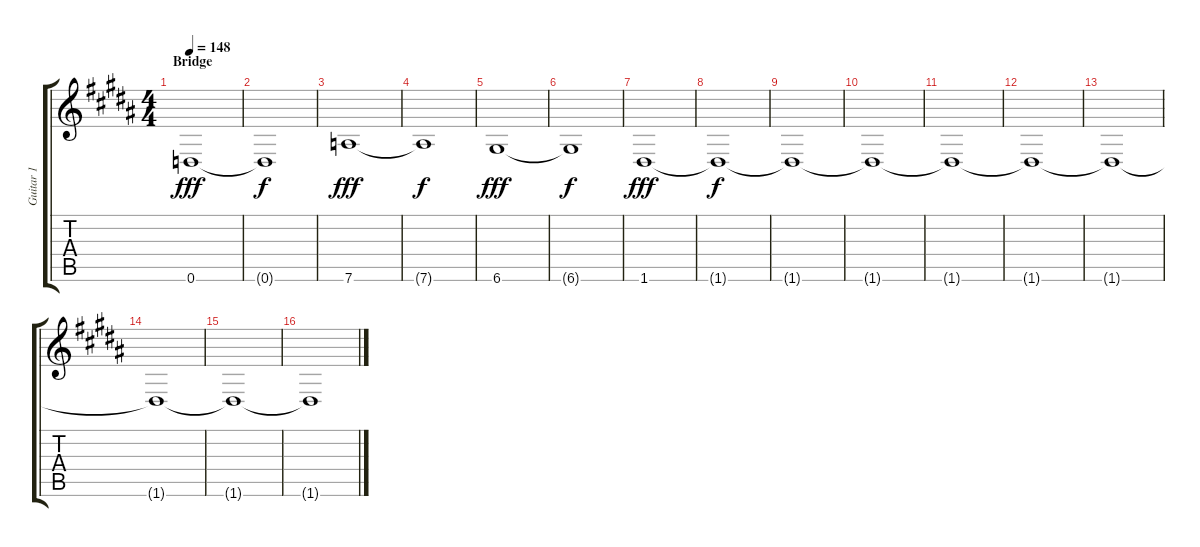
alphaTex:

\track ("Guitar 1" "Guitar 1") {instrument distortionguitar}
\staff {score tabs}
\tuning (E4 B3 G3 D3 A2 D2) {hide}
\ts (4 4)
\section ("" "Bridge")
\tempo 148
\clef g2
\ks b
0.6.1{dy fff} |
0.6{t}.1{dy f} |
7.6.1{dy fff} |
7.6{t}.1{dy f} |
6.6.1{dy fff} |
6.6{t}.1{dy f} |
1.6.1{dy fff} |
1.6{t}.1{dy f} |
1.6{t}.1 |
1.6{t}.1 |
1.6{t}.1 |
1.6{t}.1 |
1.6{t}.1 |
1.6{t}.1 |
1.6{t}.1 |
1.6{t}.1
